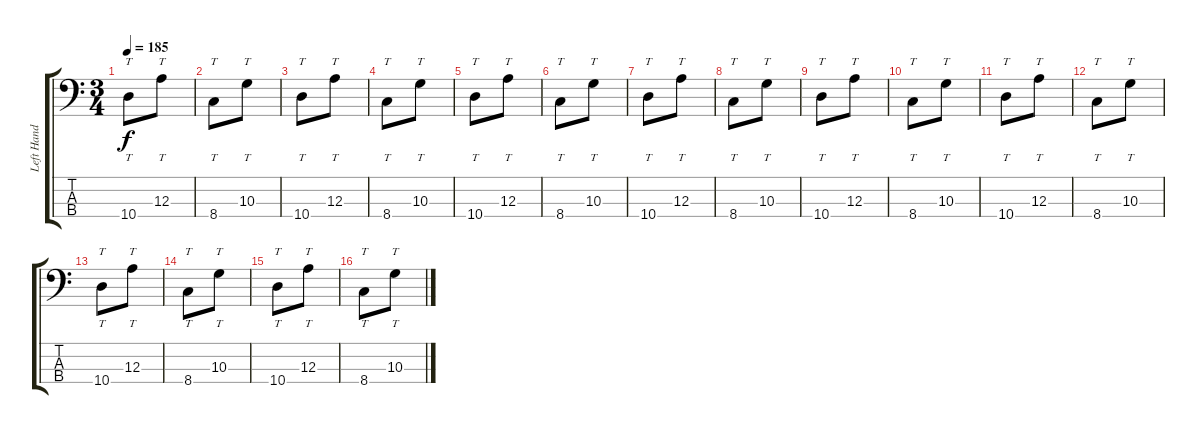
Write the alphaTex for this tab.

\track ("Left Hand Line" "Left Hand ") {instrument electricbassfinger}
\staff {score tabs}
\tuning (G2 D2 A1 E1) {hide}
\ts (3 4)
\tempo 185
\clef f4
\ks c
10.4.8{tt dy f} 12.3.8{tt} |
8.4.8{tt} 10.3.8{tt} |
10.4.8{tt} 12.3.8{tt} |
8.4.8{tt} 10.3.8{tt} |
10.4.8{tt} 12.3.8{tt} |
8.4.8{tt} 10.3.8{tt} |
10.4.8{tt} 12.3.8{tt} |
8.4.8{tt} 10.3.8{tt} |
10.4.8{tt} 12.3.8{tt} |
8.4.8{tt} 10.3.8{tt} |
10.4.8{tt} 12.3.8{tt} |
8.4.8{tt} 10.3.8{tt} |
10.4.8{tt} 12.3.8{tt} |
8.4.8{tt} 10.3.8{tt} |
10.4.8{tt} 12.3.8{tt} |
8.4.8{tt} 10.3.8{tt}
